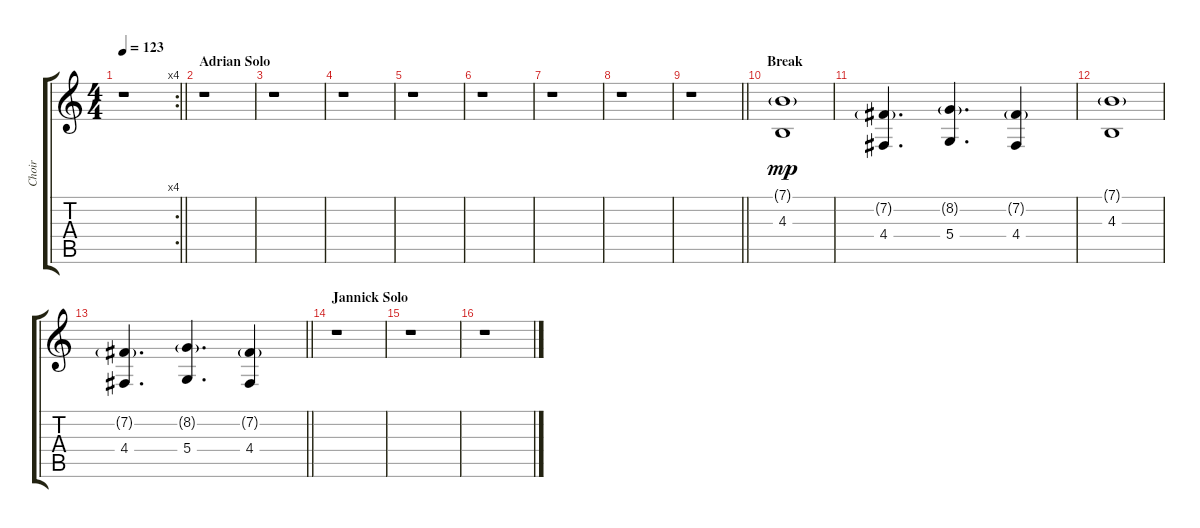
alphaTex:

\track ("Choir" "Choir") {instrument choiraahs}
\staff {score tabs}
\tuning (E4 B3 G3 D3 A2 E2) {hide}
\rc 4
\ts (4 4)
\tempo 123
\clef g2
\barLineRight lightlight
\ks c
r.1{dy mp} |
\section ("" "Adrian Solo")
r.1 |
r.1 |
r.1 |
r.1 |
r.1 |
r.1 |
r.1 |
\barLineRight lightlight
r.1 |
\section ("" "Break")
(7.1{g} 4.3).1 |
(7.2{g} 4.4).4{d} (8.2{g} 5.4).4{d} (7.2{g} 4.4).4 |
(7.1{g} 4.3).1 |
\barLineRight lightlight
(7.2{g} 4.4).4{d} (8.2{g} 5.4).4{d} (7.2{g} 4.4).4 |
\section ("" "Jannick Solo")
r.1 |
r.1 |
r.1
